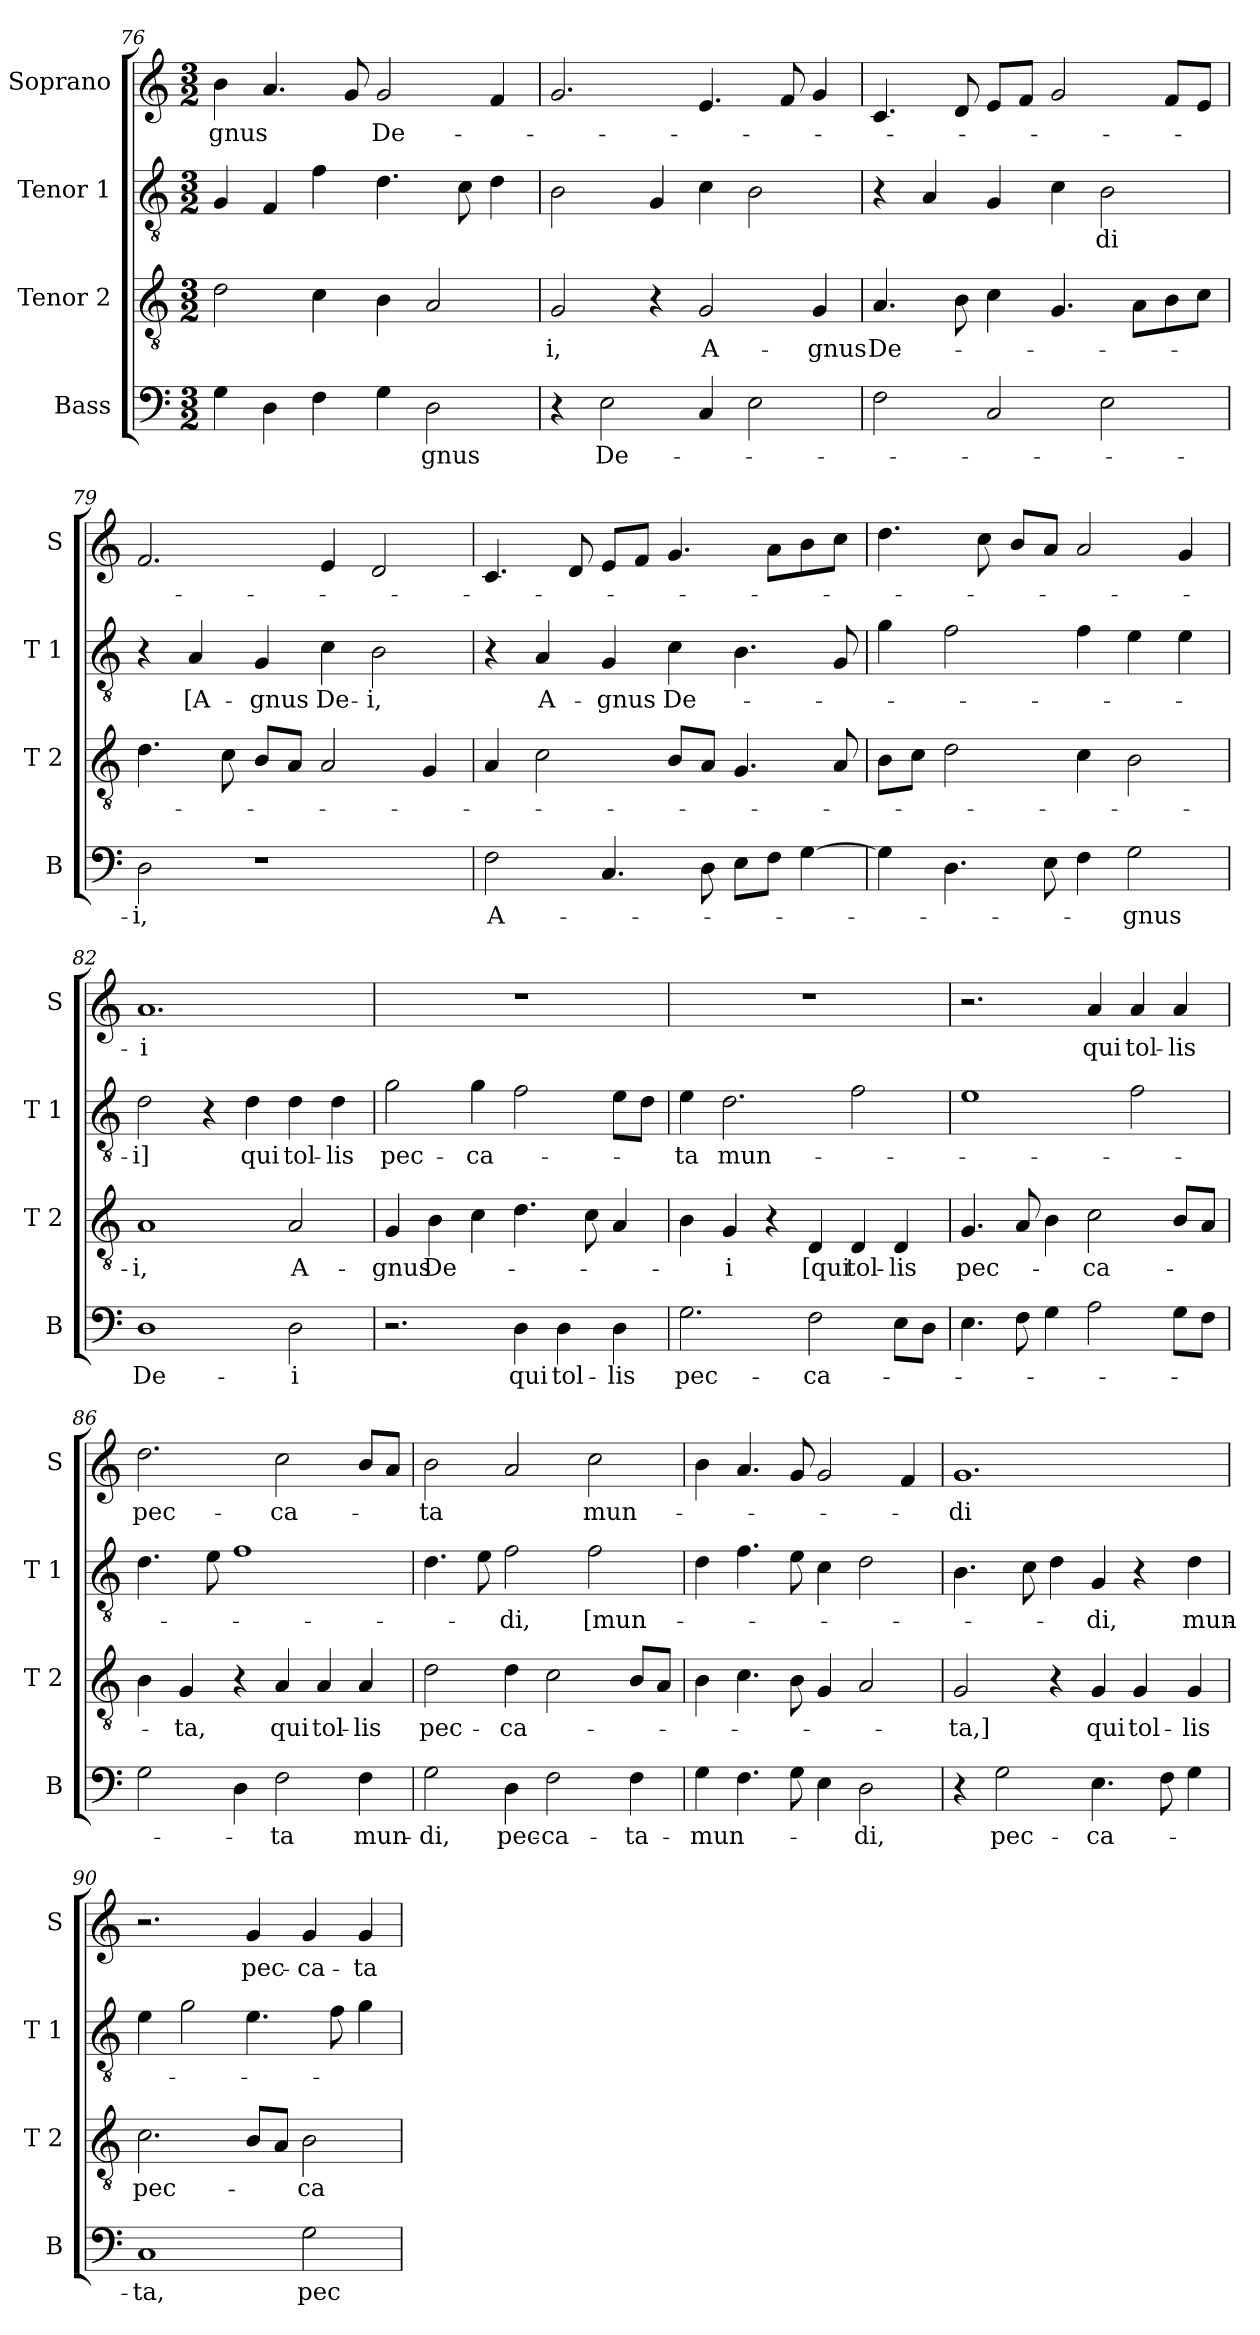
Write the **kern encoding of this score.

**kern	**text	**kern	**text	**kern	**text	**kern	**text
*part4	*part4	*part3	*part3	*part2	*part2	*part1	*part1
*staff4	*staff4	*staff3	*staff3	*staff2	*staff2	*staff1	*staff1
*I"Bass	*	*I"Tenor 2	*	*I"Tenor 1	*	*I"Soprano	*
*I'B	*	*I'T 2	*	*I'T 1	*	*I'S	*
*clefF4	*	*clefGv2	*	*clefGv2	*	*clefG2	*
*k[]	*	*k[]	*	*k[]	*	*k[]	*
*C:	*	*C:	*	*C:	*	*C:	*
*M3/2	*	*M3/2	*	*M3/2	*	*M3/2	*
=76	=76	=76	=76	=76	=76	=76	=76
!	!	!	!	!	!	!	!LO:LY:b
4G\	.	2d\	.	4G/	.	4b\	-gnus
4D\	.	.	.	4F/	.	4.a/	.
4F\	.	4c\	.	4f\	.	.	.
.	.	.	.	.	.	8g/	.
!	!	!	!	!	!	!	!LO:LY:b
4G\	.	4B\	.	4.d\	.	2g/	De-
!	!LO:LY:b	!	!	!	!	!	!
2D\	-gnus	2A/	.	.	.	.	.
.	.	.	.	8c\	.	.	.
.	.	.	.	4d\	.	4f/	.
=77	=77	=77	=77	=77	=77	=77	=77
!	!	!	!LO:LY:b	!	!	!	!
4r	.	2G/	-i,	2B\	.	2.g/	.
!	!LO:LY:b	!	!	!	!	!	!
2E\	De-	.	.	.	.	.	.
.	.	4r	.	4G/	.	.	.
!	!	!	!LO:LY:b	!	!	!	!
4C/	.	2G/	A-	4c\	.	4.e/	.
2E\	.	.	.	2B\	.	.	.
.	.	.	.	.	.	8f/	.
!	!	!	!LO:LY:b	!	!	!	!
.	.	4G/	-gnus	.	.	4g/	.
!!LO:LB:g=z
=78	=78	=78	=78	=78	=78	=78	=78
!	!	!	!LO:LY:b	!	!	!	!
2F\	.	4.A/	De-	4r	.	4.c/	.
.	.	.	.	4A/	.	.	.
.	.	8B\	.	.	.	8d/	.
2C/	.	4c\	.	4G/	.	8e/L	.
.	.	.	.	.	.	8f/J	.
.	.	4.G/	.	4c\	.	2g/	.
!	!	!	!	!	!LO:LY:b	!	!
2E\	.	.	.	2B\	-di	.	.
.	.	8A\L	.	.	.	.	.
.	.	8B\	.	.	.	8f/L	.
.	.	8c\J	.	.	.	8e/J	.
=79	=79	=79	=79	=79	=79	=79	=79
!	!LO:LY:b	!	!	!	!	!	!
2D\	-i,	4.d\	.	4r	.	2.f/	.
!	!	!	!	!	!LO:LY:b	!	!
.	.	.	.	4A/	[A-	.	.
.	.	8c\	.	.	.	.	.
!	!	!	!	!	!LO:LY:b	!	!
1r	.	8B/L	.	4G/	-gnus	.	.
.	.	8A/J	.	.	.	.	.
!	!	!	!	!	!LO:LY:b	!	!
.	.	2A/	.	4c\	De-	4e/	.
!	!	!	!	!	!LO:LY:b	!	!
.	.	.	.	2B\	-i,	2d/	.
.	.	4G/	.	.	.	.	.
=80	=80	=80	=80	=80	=80	=80	=80
!	!LO:LY:b	!	!	!	!	!	!
2F\	A-	4A/	.	4r	.	4.c/	.
!	!	!	!	!	!LO:LY:b	!	!
.	.	2c\	.	4A/	A-	.	.
.	.	.	.	.	.	8d/	.
!	!	!	!	!	!LO:LY:b	!	!
4.C/	.	.	.	4G/	-gnus	8e/L	.
.	.	.	.	.	.	8f/J	.
!	!	!	!	!	!LO:LY:b	!	!
.	.	8B/L	.	4c\	De-	4.g/	.
8D\	.	8A/J	.	.	.	.	.
8E\L	.	4.G/	.	4.B\	.	.	.
8F\J	.	.	.	.	.	8a\L	.
[4G\	.	.	.	.	.	8b\	.
.	.	8A/	.	8G/	.	8cc\J	.
=81	=81	=81	=81	=81	=81	=81	=81
4G\]	.	8B\L	.	4g\	.	4.dd\	.
.	.	8c\J	.	.	.	.	.
4.D\	.	2d\	.	2f\	.	.	.
.	.	.	.	.	.	8cc\	.
.	.	.	.	.	.	8b/L	.
8E\	.	.	.	.	.	8a/J	.
4F\	.	4c\	.	4f\	.	2a/	.
!	!LO:LY:b	!	!	!	!	!	!
2G\	-gnus	2B\	.	4e\	.	.	.
.	.	.	.	4e\	.	4g/	.
=82	=82	=82	=82	=82	=82	=82	=82
!	!LO:LY:b	!	!LO:LY:b	!	!LO:LY:b	!	!LO:LY:b
1D	De-	1A	-i,	2d\	-i]	1.a	-i
.	.	.	.	4r	.	.	.
!	!	!	!	!	!LO:LY:b	!	!
.	.	.	.	4d\	qui	.	.
!	!LO:LY:b	!	!LO:LY:b	!	!LO:LY:b	!	!
2D\	-i	2A/	A-	4d\	tol-	.	.
!	!	!	!	!	!LO:LY:b	!	!
.	.	.	.	4d\	-lis	.	.
!!LO:LB:g=z
=83	=83	=83	=83	=83	=83	=83	=83
!	!	!	!LO:LY:b	!	!LO:LY:b	!	!
2.r	.	4G/	-gnus	2g\	pec-	1.r	.
!	!	!	!LO:LY:b	!	!	!	!
.	.	4B\	De-	.	.	.	.
!	!	!	!	!	!LO:LY:b	!	!
.	.	4c\	.	4g\	-ca-	.	.
!	!LO:LY:b	!	!	!	!	!	!
4D\	qui	4.d\	.	2f\	.	.	.
!	!LO:LY:b	!	!	!	!	!	!
4D\	tol-	.	.	.	.	.	.
.	.	8c\	.	.	.	.	.
!	!LO:LY:b	!	!	!	!	!	!
4D\	-lis	4A/	.	8e\L	.	.	.
.	.	.	.	8d\J	.	.	.
=84	=84	=84	=84	=84	=84	=84	=84
!	!LO:LY:b	!	!	!	!LO:LY:b	!	!
2.G\	pec-	4B\	.	4e\	-ta	1.r	.
!	!	!	!LO:LY:b	!	!LO:LY:b	!	!
.	.	4G/	-i	2.d\	mun-	.	.
.	.	4r	.	.	.	.	.
!	!LO:LY:b	!	!LO:LY:b	!	!	!	!
2F\	-ca-	4D/	[qui	.	.	.	.
!	!	!	!LO:LY:b	!	!	!	!
.	.	4D/	tol-	2f\	.	.	.
!	!	!	!LO:LY:b	!	!	!	!
8E\L	.	4D/	-lis	.	.	.	.
8D\J	.	.	.	.	.	.	.
=85	=85	=85	=85	=85	=85	=85	=85
!	!	!	!LO:LY:b	!	!	!	!
4.E\	.	4.G/	pec-	1e	.	2.r	.
8F\	.	8A/	.	.	.	.	.
4G\	.	4B\	.	.	.	.	.
!	!	!	!LO:LY:b	!	!	!	!LO:LY:b
2A\	.	2c\	-ca-	.	.	4a/	qui
!	!	!	!	!	!	!	!LO:LY:b
.	.	.	.	2f\	.	4a/	tol-
!	!	!	!	!	!	!	!LO:LY:b
8G\L	.	8B/L	.	.	.	4a/	-lis
8F\J	.	8A/J	.	.	.	.	.
=86	=86	=86	=86	=86	=86	=86	=86
!	!	!	!	!	!	!	!LO:LY:b
2G\	.	4B\	.	4.d\	.	2.dd\	pec-
!	!	!	!LO:LY:b	!	!	!	!
.	.	4G/	-ta,	.	.	.	.
.	.	.	.	8e\	.	.	.
4D\	.	4r	.	1f	.	.	.
!	!LO:LY:b	!	!LO:LY:b	!	!	!	!LO:LY:b
2F\	-ta	4A/	qui	.	.	2cc\	-ca-
!	!	!	!LO:LY:b	!	!	!	!
.	.	4A/	tol-	.	.	.	.
!	!LO:LY:b	!	!LO:LY:b	!	!	!	!
4F\	mun-	4A/	-lis	.	.	8b/L	.
.	.	.	.	.	.	8a/J	.
=87	=87	=87	=87	=87	=87	=87	=87
!	!LO:LY:b	!	!LO:LY:b	!	!	!	!LO:LY:b
2G\	-di,	2d\	pec-	4.d\	.	2b\	-ta
.	.	.	.	8e\	.	.	.
!	!LO:LY:b	!	!LO:LY:b	!	!LO:LY:b	!	!
4D\	pec-	4d\	-ca-	2f\	-di,	2a/	.
!	!LO:LY:b	!	!	!	!	!	!
2F\	-ca-	2c\	.	.	.	.	.
!	!	!	!	!	!LO:LY:b	!	!LO:LY:b
.	.	.	.	2f\	[mun-	2cc\	mun-
!	!LO:LY:b	!	!	!	!	!	!
4F\	-ta-	8B/L	.	.	.	.	.
.	.	8A/J	.	.	.	.	.
!!LO:PB:g=z
=88	=88	=88	=88	=88	=88	=88	=88
!	!LO:LY:b	!	!	!	!	!	!
4G\	-mun-	4B\	.	4d\	.	4b\	.
4.F\	.	4.c\	.	4.f\	.	4.a/	.
8G\	.	8B\	.	8e\	.	8g/	.
4E\	.	4G/	.	4c\	.	2g/	.
!	!LO:LY:b	!	!	!	!	!	!
2D\	-di,	2A/	.	2d\	.	.	.
.	.	.	.	.	.	4f/	.
=89	=89	=89	=89	=89	=89	=89	=89
!	!	!	!LO:LY:b	!	!	!	!LO:LY:b
4r	.	2G/	-ta,]	4.B\	.	1.g	-di
!	!LO:LY:b	!	!	!	!	!	!
2G\	pec-	.	.	.	.	.	.
.	.	.	.	8c\	.	.	.
.	.	4r	.	4d\	.	.	.
!	!LO:LY:b	!	!LO:LY:b	!	!LO:LY:b	!	!
4.E\	-ca-	4G/	qui	4G/	-di,	.	.
!	!	!	!LO:LY:b	!	!	!	!
.	.	4G/	tol-	4r	.	.	.
8F\	.	.	.	.	.	.	.
!	!	!	!LO:LY:b	!	!LO:LY:b	!	!
4G\	.	4G/	-lis	4d\	mun-	.	.
=90	=90	=90	=90	=90	=90	=90	=90
!	!LO:LY:b	!	!LO:LY:b	!	!	!	!
1C	-ta,	2.c\	pec-	4e\	.	2.r	.
.	.	.	.	2g\	.	.	.
!	!	!	!	!	!	!	!LO:LY:b
.	.	8B/L	.	4.e\	.	4g/	pec-
.	.	8A/J	.	.	.	.	.
!	!LO:LY:b	!	!LO:LY:b	!	!	!	!LO:LY:b
2G\	pec-	2B\	-ca-	.	.	4g/	-ca-
.	.	.	.	8f\	.	.	.
!	!	!	!	!	!	!	!LO:LY:b
.	.	.	.	4g\	.	4g/	-ta
=	=	=	=	=	=	=	=
*-	*-	*-	*-	*-	*-	*-	*-
